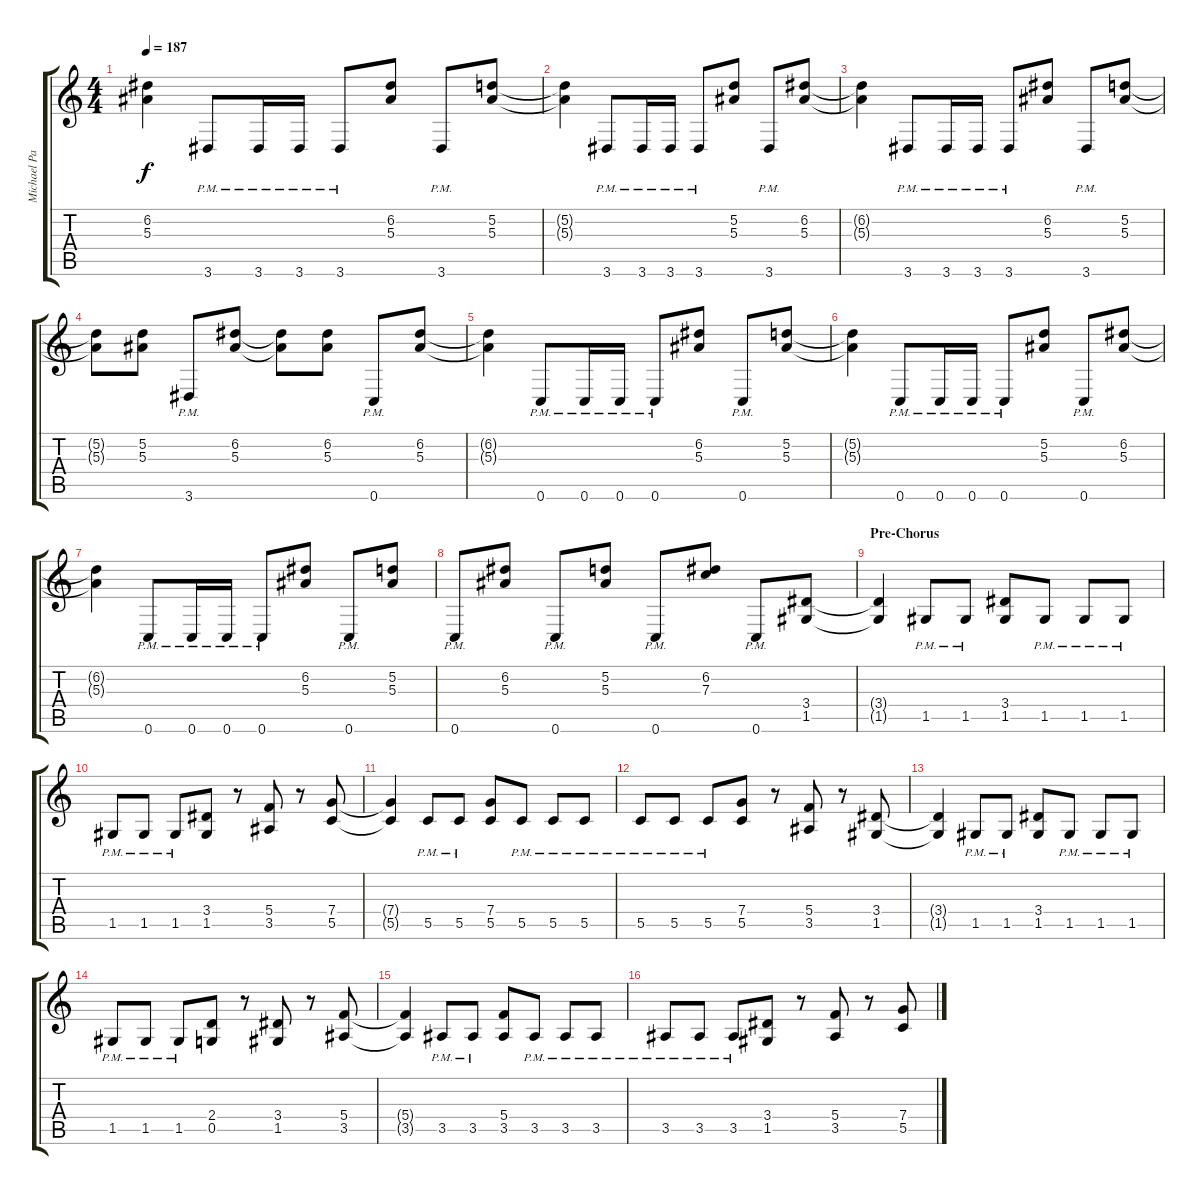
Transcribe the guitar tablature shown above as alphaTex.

\track ("Michael Paget - Lead" "Michael Pa") {instrument distortionguitar}
\staff {score tabs}
\tuning (D4 A3 F3 C3 G2 C2) {hide}
\ts (4 4)
\tempo 187
\clef g2
\ks c
(6.2{t} 5.3{t}).4{dy f} 3.6{pm}.8 3.6{pm}.16 3.6{pm}.16 3.6{pm}.8 (6.2 5.3).8 3.6{pm}.8 (5.2 5.3).8 |
(5.2{t} 5.3{t}).4 3.6{pm}.8 3.6{pm}.16 3.6{pm}.16 3.6{pm}.8 (5.2 5.3).8 3.6{pm}.8 (6.2 5.3).8 |
(6.2{t} 5.3{t}).4 3.6{pm}.8 3.6{pm}.16 3.6{pm}.16 3.6{pm}.8 (6.2 5.3).8 3.6{pm}.8 (5.2 5.3).8 |
(5.2{t} 5.3{t}).8 (5.2 5.3).8 3.6{pm}.8 (6.2 5.3).8 (6.2{t} 5.3{t}).8 (6.2 5.3).8 0.6{pm}.8 (6.2 5.3).8 |
(6.2{t} 5.3{t}).4 0.6{pm}.8 0.6{pm}.16 0.6{pm}.16 0.6{pm}.8 (6.2 5.3).8 0.6{pm}.8 (5.2 5.3).8 |
(5.2{t} 5.3{t}).4 0.6{pm}.8 0.6{pm}.16 0.6{pm}.16 0.6{pm}.8 (5.2 5.3).8 0.6{pm}.8 (6.2 5.3).8 |
(6.2{t} 5.3{t}).4 0.6{pm}.8 0.6{pm}.16 0.6{pm}.16 0.6{pm}.8 (6.2 5.3).8 0.6{pm}.8 (5.2 5.3).8 |
0.6{pm}.8 (6.2 5.3).8 0.6{pm}.8 (5.2 5.3).8 0.6{pm}.8 (6.2 7.3).8 0.6{pm}.8 (3.4 1.5).8 |
\section ("" "Pre-Chorus")
(3.4{t} 1.5{t}).4 1.5{pm}.8 1.5{pm}.8 (3.4 1.5).8 1.5{pm}.8 1.5{pm}.8 1.5{pm}.8 |
1.5{pm}.8 1.5{pm}.8 1.5{pm}.8 (3.4 1.5).8 r.8 (5.4 3.5).8 r.8 (7.4 5.5).8 |
(7.4{t} 5.5{t}).4 5.5{pm}.8 5.5{pm}.8 (7.4 5.5).8 5.5{pm}.8 5.5{pm}.8 5.5{pm}.8 |
5.5{pm}.8 5.5{pm}.8 5.5{pm}.8 (7.4 5.5).8 r.8 (5.4 3.5).8 r.8 (3.4 1.5).8 |
(3.4{t} 1.5{t}).4 1.5{pm}.8 1.5{pm}.8 (3.4 1.5).8 1.5{pm}.8 1.5{pm}.8 1.5{pm}.8 |
1.5{pm}.8 1.5{pm}.8 1.5{pm}.8 (2.4 0.5).8 r.8 (3.4 1.5).8 r.8 (5.4 3.5).8 |
(5.4{t} 3.5{t}).4 3.5{pm}.8 3.5{pm}.8 (5.4 3.5).8 3.5{pm}.8 3.5{pm}.8 3.5{pm}.8 |
3.5{pm}.8 3.5{pm}.8 3.5{pm}.8 (3.4 1.5).8 r.8 (5.4 3.5).8 r.8 (7.4 5.5).8
